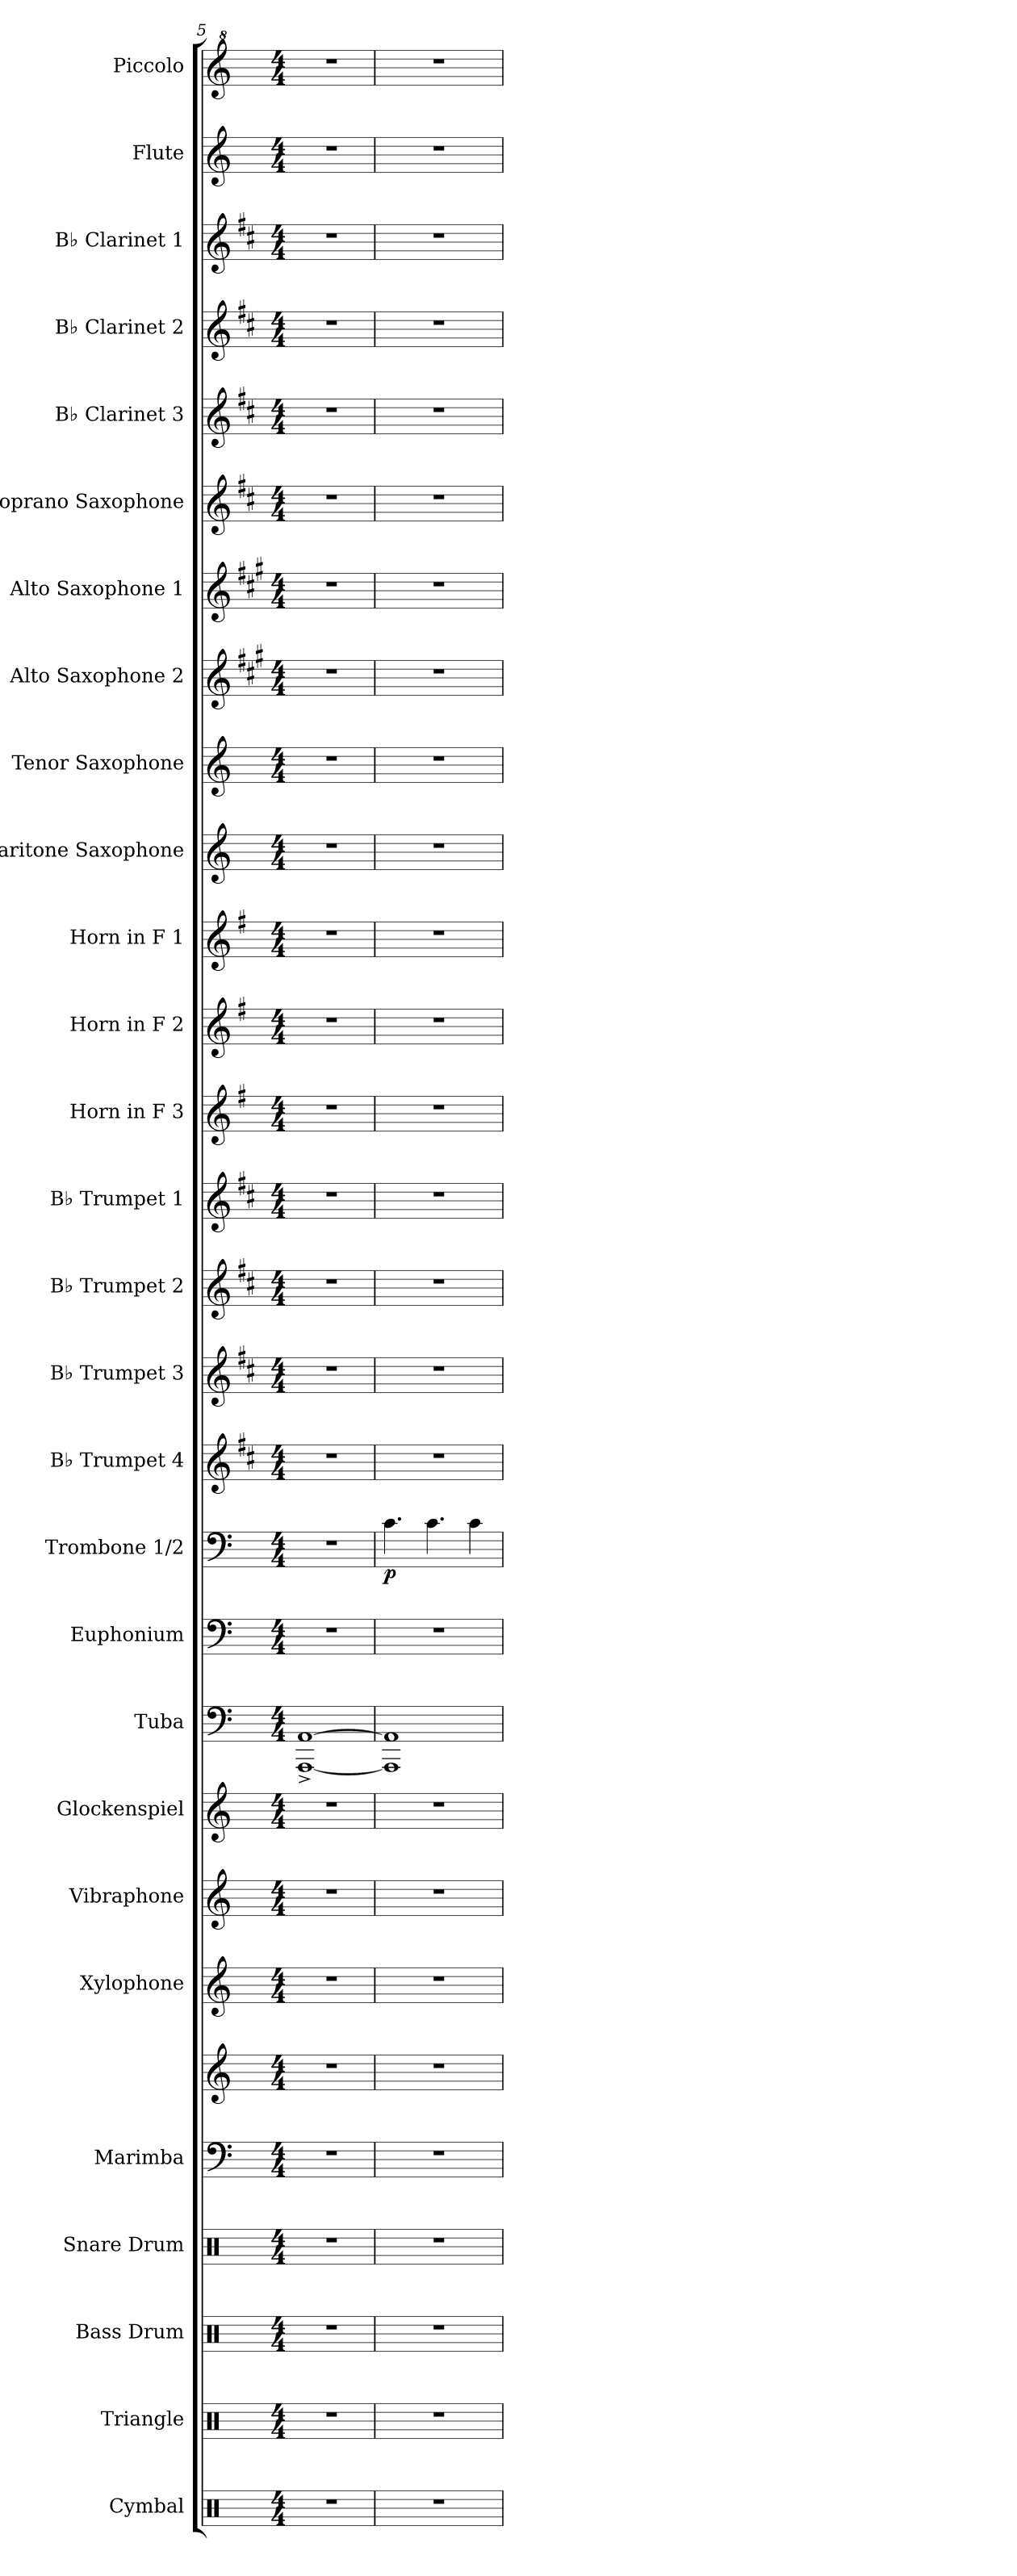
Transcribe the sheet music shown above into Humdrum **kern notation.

**kern	**kern	**kern	**kern	**kern	**kern	**kern	**kern	**kern	**kern	**kern	**kern	**dynam	**kern	**kern	**kern	**kern	**kern	**kern	**kern	**kern	**kern	**kern	**kern	**kern	**kern	**kern	**kern	**kern	**kern
*part28	*part27	*part26	*part25	*part24	*part24	*part23	*part22	*part21	*part20	*part19	*part18	*part18	*part17	*part16	*part15	*part14	*part13	*part12	*part11	*part10	*part9	*part8	*part7	*part6	*part5	*part4	*part3	*part2	*part1
*staff29	*staff28	*staff27	*staff26	*staff25	*staff24	*staff23	*staff22	*staff21	*staff20	*staff19	*staff18	*staff18	*staff17	*staff16	*staff15	*staff14	*staff13	*staff12	*staff11	*staff10	*staff9	*staff8	*staff7	*staff6	*staff5	*staff4	*staff3	*staff2	*staff1
*I"Cymbal	*I"Triangle	*I"Bass Drum	*I"Snare Drum	*I"Marimba	*	*I"Xylophone	*I"Vibraphone	*I"Glockenspiel	*I"Tuba	*I"Euphonium	*I"Trombone 1/2	*	*I"B♭ Trumpet 4	*I"B♭ Trumpet 3	*I"B♭ Trumpet 2	*I"B♭ Trumpet 1	*I"Horn in F 3	*I"Horn in F 2	*I"Horn in F 1	*I"Baritone Saxophone	*I"Tenor Saxophone	*I"Alto Saxophone 2	*I"Alto Saxophone 1	*I"Soprano Saxophone	*I"B♭ Clarinet 3	*I"B♭ Clarinet 2	*I"B♭ Clarinet 1	*I"Flute	*I"Piccolo
*I'Cym.	*I'Trgl.	*I'B. Dr.	*I'Sn. Dr.	*I'Mrm.	*	*I'Xyl.	*I'Vib.	*I'Glk.	*I'Tba.	*I'Euph.	*I'Tbn. 1/2	*	*I'B♭ Tpt. 4	*I'B♭ Tpt. 3	*I'B♭ Tpt. 2	*I'B♭ Tpt. 1	*	*	*	*I'Bar. Sax.	*I'T. Sax.	*I'A. Sax. 2	*I'A. Sax. 1	*I'S. Sax.	*I'B♭ Cl. 3	*I'B♭ Cl. 2	*I'B♭ Cl. 1	*I'Fl.	*I'Picc.
*clefX	*clefX	*clefX	*clefX	*clefF4	*clefG2	*clefG2	*clefG2	*clefG2	*clefF4	*clefF4	*clefF4	*	*clefG2	*clefG2	*clefG2	*clefG2	*clefG2	*clefG2	*clefG2	*clefG2	*clefG2	*clefG2	*clefG2	*clefG2	*clefG2	*clefG2	*clefG2	*clefG2	*clefG^2
*	*	*	*	*	*	*ITrd-7c-12	*	*ITrd-14c-24	*	*	*	*	*ITrd1c2	*ITrd1c2	*ITrd1c2	*ITrd1c2	*ITrd4c7	*ITrd4c7	*ITrd4c7	*ITrd12c21	*ITrd8c14	*ITrd5c9	*ITrd5c9	*ITrd1c2	*ITrd1c2	*ITrd1c2	*ITrd1c2	*	*ITrd-7c-12
*k[]	*k[]	*k[]	*k[]	*k[]	*k[]	*k[]	*k[]	*k[]	*k[]	*k[]	*k[]	*	*k[]	*k[]	*k[]	*k[]	*k[]	*k[]	*k[]	*k[]	*k[]	*k[]	*k[]	*k[]	*k[]	*k[]	*k[]	*k[]	*k[]
*M4/4	*M4/4	*M4/4	*M4/4	*M4/4	*M4/4	*M4/4	*M4/4	*M4/4	*M4/4	*M4/4	*M4/4	*	*M4/4	*M4/4	*M4/4	*M4/4	*M4/4	*M4/4	*M4/4	*M4/4	*M4/4	*M4/4	*M4/4	*M4/4	*M4/4	*M4/4	*M4/4	*M4/4	*M4/4
=5	=5	=5	=5	=5	=5	=5	=5	=5	=5	=5	=5	=5	=5	=5	=5	=5	=5	=5	=5	=5	=5	=5	=5	=5	=5	=5	=5	=5	=5
1r	1r	1r	1r	1r	1r	1r	1r	1r	[1AAA^ [1AA^	1r	1r	.	1r	1r	1r	1r	1r	1r	1r	1r	1r	1r	1r	1r	1r	1r	1r	1r	1r
=6	=6	=6	=6	=6	=6	=6	=6	=6	=6	=6	=6	=6	=6	=6	=6	=6	=6	=6	=6	=6	=6	=6	=6	=6	=6	=6	=6	=6	=6
!	!	!	!	!	!	!	!	!	!	!	!	!LO:DY:b	!	!	!	!	!	!	!	!	!	!	!	!	!	!	!	!	!
1r	1r	1r	1r	1r	1r	1r	1r	1r	1AAA] 1AA]	1r	4.c\	p	1r	1r	1r	1r	1r	1r	1r	1r	1r	1r	1r	1r	1r	1r	1r	1r	1r
.	.	.	.	.	.	.	.	.	.	.	4.c\	.	.	.	.	.	.	.	.	.	.	.	.	.	.	.	.	.	.
.	.	.	.	.	.	.	.	.	.	.	4c\	.	.	.	.	.	.	.	.	.	.	.	.	.	.	.	.	.	.
=	=	=	=	=	=	=	=	=	=	=	=	=	=	=	=	=	=	=	=	=	=	=	=	=	=	=	=	=	=
*-	*-	*-	*-	*-	*-	*-	*-	*-	*-	*-	*-	*-	*-	*-	*-	*-	*-	*-	*-	*-	*-	*-	*-	*-	*-	*-	*-	*-	*-
